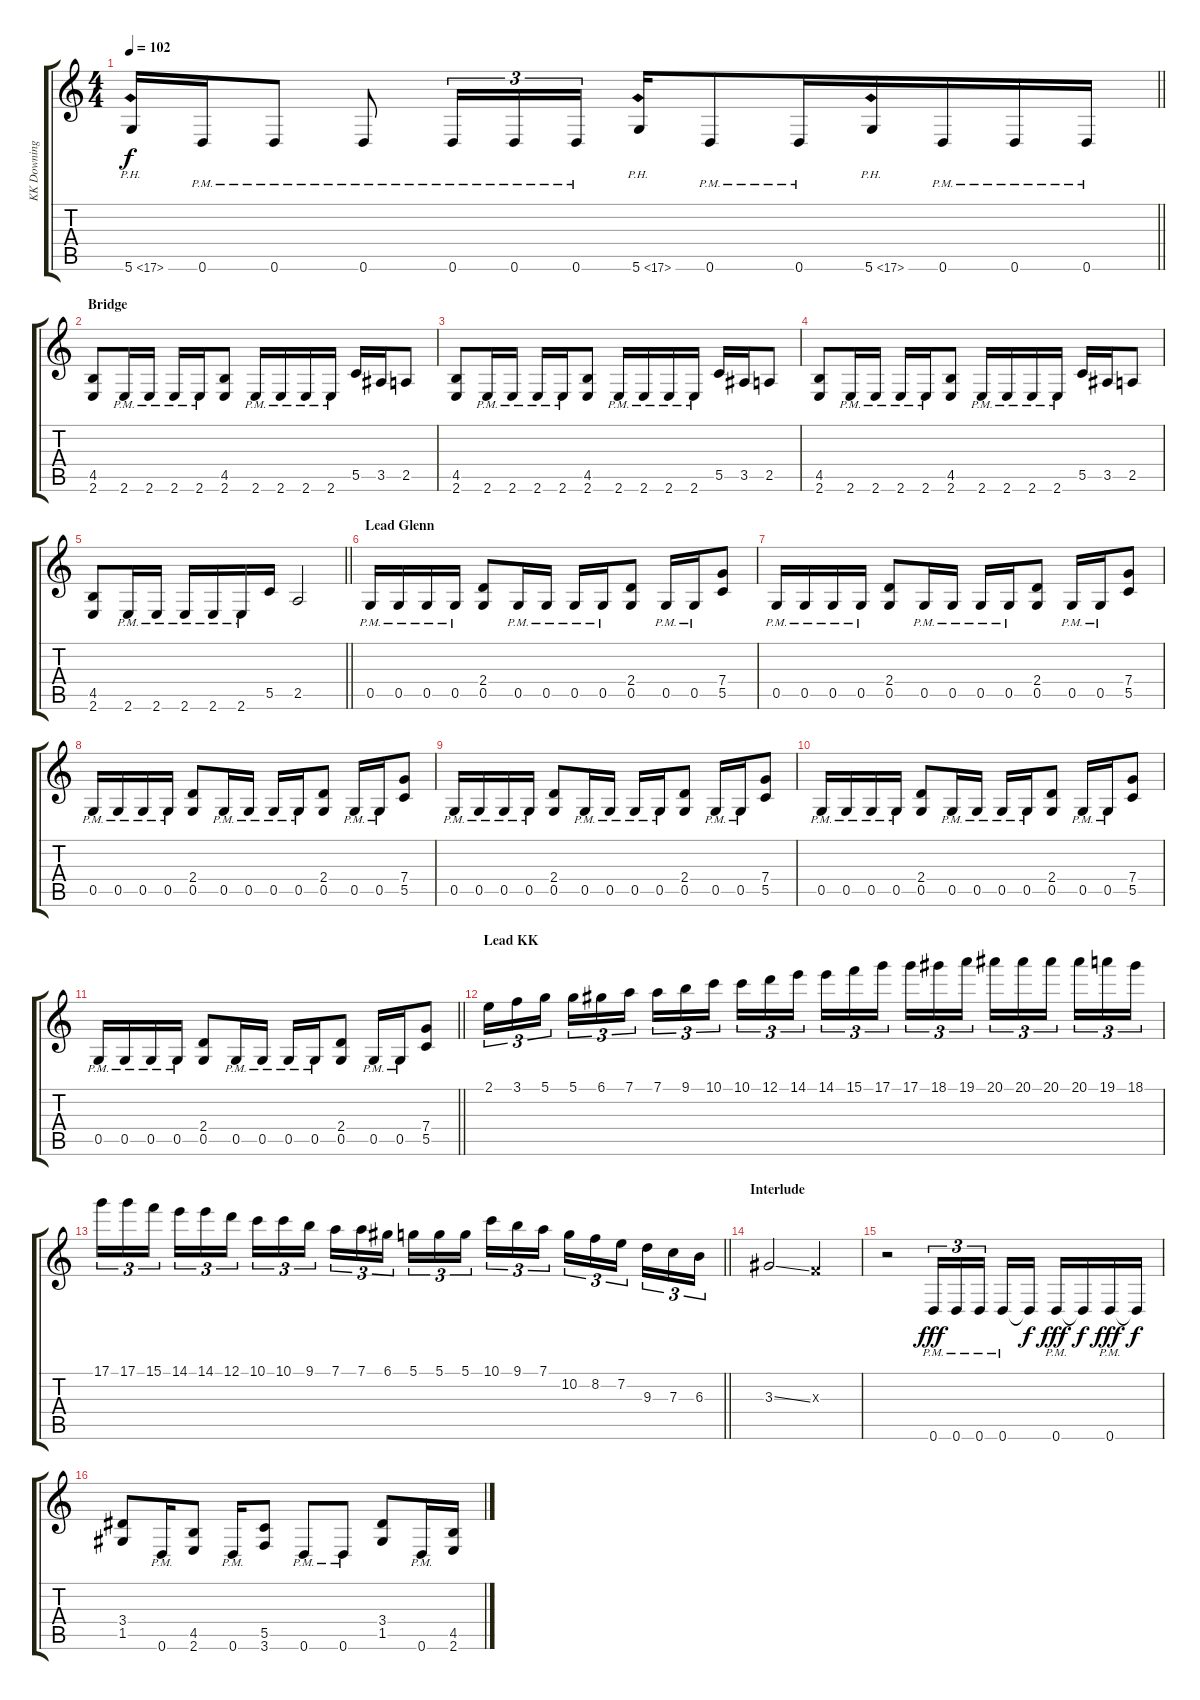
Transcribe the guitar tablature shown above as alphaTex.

\track ("KK Downing" "KK Downing") {instrument distortionguitar}
\staff {score tabs}
\tuning (D4 A3 F3 C3 G2 D2) {hide}
\ts (4 4)
\tempo 102
\clef g2
\barLineRight lightlight
\ks c
5.6{ph 12}.16{dy f} 0.6{pm}.16 0.6{pm}.8 0.6{pm}.8 0.6{pm}.16{tu (3 2)} 0.6{pm}.16{tu (3 2)} 0.6{pm}.16{tu (3 2) beam splitsecondary} 5.6{ph 12}.16 0.6{pm}.8 0.6{pm}.16{beam merge} 5.6{ph 12}.16 0.6{pm}.16 0.6{pm}.16 0.6{pm}.16 |
\section ("" "Bridge")
(4.5 2.6).8 2.6{pm}.16 2.6{pm}.16 2.6{pm}.16 2.6{pm}.16 (4.5 2.6).8 2.6{pm}.16 2.6{pm}.16 2.6{pm}.16 2.6{pm}.16 5.5.16 3.5.16 2.5.8 |
(4.5 2.6).8 2.6{pm}.16 2.6{pm}.16 2.6{pm}.16 2.6{pm}.16 (4.5 2.6).8 2.6{pm}.16 2.6{pm}.16 2.6{pm}.16 2.6{pm}.16 5.5.16 3.5.16 2.5.8 |
(4.5 2.6).8 2.6{pm}.16 2.6{pm}.16 2.6{pm}.16 2.6{pm}.16 (4.5 2.6).8 2.6{pm}.16 2.6{pm}.16 2.6{pm}.16 2.6{pm}.16 5.5.16 3.5.16 2.5.8 |
\barLineRight lightlight
(4.5 2.6).8 2.6{pm}.16 2.6{pm}.16 2.6{pm}.16 2.6{pm}.16 2.6{pm}.16 5.5.16 2.5.2 |
\section ("" "Lead Glenn")
0.5{pm}.16 0.5{pm}.16 0.5{pm}.16 0.5{pm}.16 (2.4 0.5).8 0.5{pm}.16 0.5{pm}.16 0.5{pm}.16 0.5{pm}.16 (2.4 0.5).8 0.5{pm}.16 0.5{pm}.16 (7.4 5.5).8 |
0.5{pm}.16 0.5{pm}.16 0.5{pm}.16 0.5{pm}.16 (2.4 0.5).8 0.5{pm}.16 0.5{pm}.16 0.5{pm}.16 0.5{pm}.16 (2.4 0.5).8 0.5{pm}.16 0.5{pm}.16 (7.4 5.5).8 |
0.5{pm}.16 0.5{pm}.16 0.5{pm}.16 0.5{pm}.16 (2.4 0.5).8 0.5{pm}.16 0.5{pm}.16 0.5{pm}.16 0.5{pm}.16 (2.4 0.5).8 0.5{pm}.16 0.5{pm}.16 (7.4 5.5).8 |
0.5{pm}.16 0.5{pm}.16 0.5{pm}.16 0.5{pm}.16 (2.4 0.5).8 0.5{pm}.16 0.5{pm}.16 0.5{pm}.16 0.5{pm}.16 (2.4 0.5).8 0.5{pm}.16 0.5{pm}.16 (7.4 5.5).8 |
0.5{pm}.16 0.5{pm}.16 0.5{pm}.16 0.5{pm}.16 (2.4 0.5).8 0.5{pm}.16 0.5{pm}.16 0.5{pm}.16 0.5{pm}.16 (2.4 0.5).8 0.5{pm}.16 0.5{pm}.16 (7.4 5.5).8 |
\barLineRight lightlight
0.5{pm}.16 0.5{pm}.16 0.5{pm}.16 0.5{pm}.16 (2.4 0.5).8 0.5{pm}.16 0.5{pm}.16 0.5{pm}.16 0.5{pm}.16 (2.4 0.5).8 0.5{pm}.16 0.5{pm}.16 (7.4 5.5).8 |
\section ("" "Lead KK")
2.1.16{tu (3 2)} 3.1.16{tu (3 2)} 5.1.16{tu (3 2) beam splitsecondary} 5.1.16{tu (3 2)} 6.1.16{tu (3 2)} 7.1.16{tu (3 2)} 7.1.16{tu (3 2)} 9.1.16{tu (3 2)} 10.1.16{tu (3 2) beam splitsecondary} 10.1.16{tu (3 2)} 12.1.16{tu (3 2)} 14.1.16{tu (3 2)} 14.1.16{tu (3 2)} 15.1.16{tu (3 2)} 17.1.16{tu (3 2) beam splitsecondary} 17.1.16{tu (3 2)} 18.1.16{tu (3 2)} 19.1.16{tu (3 2)} 20.1.16{tu (3 2)} 20.1.16{tu (3 2)} 20.1.16{tu (3 2) beam splitsecondary} 20.1.16{tu (3 2)} 19.1.16{tu (3 2)} 18.1.16{tu (3 2)} |
\barLineRight lightlight
17.1.16{tu (3 2)} 17.1.16{tu (3 2)} 15.1.16{tu (3 2) beam splitsecondary} 14.1.16{tu (3 2)} 14.1.16{tu (3 2)} 12.1.16{tu (3 2)} 10.1.16{tu (3 2)} 10.1.16{tu (3 2)} 9.1.16{tu (3 2) beam splitsecondary} 7.1.16{tu (3 2)} 7.1.16{tu (3 2)} 6.1.16{tu (3 2)} 5.1.16{tu (3 2)} 5.1.16{tu (3 2)} 5.1.16{tu (3 2) beam splitsecondary} 10.1.16{tu (3 2)} 9.1.16{tu (3 2)} 7.1.16{tu (3 2)} 10.2.16{tu (3 2)} 8.2.16{tu (3 2)} 7.2.16{tu (3 2) beam splitsecondary} 9.3.16{tu (3 2)} 7.3.16{tu (3 2)} 6.3.16{tu (3 2)} |
\section ("" "Interlude")
3.3{ss}.2 0.3{x}.2 |
r.2 0.6{pm}.16{tu (3 2) dy fff} 0.6{pm}.16{tu (3 2)} 0.6{pm}.16{tu (3 2) beam splitsecondary} 0.6{pm}.16 0.6{t}.16{dy f} 0.6{pm}.16{dy fff} 0.6{t}.16{dy f} 0.6{pm}.16{dy fff} 0.6{t}.16{dy f} |
(3.4 1.5).8 0.6{pm}.16 (4.5 2.6).8 0.6{pm}.16 (5.5 3.6).8 0.6{pm}.8 0.6{pm}.8 (3.4 1.5).8 0.6{pm}.16 (4.5 2.6).16
